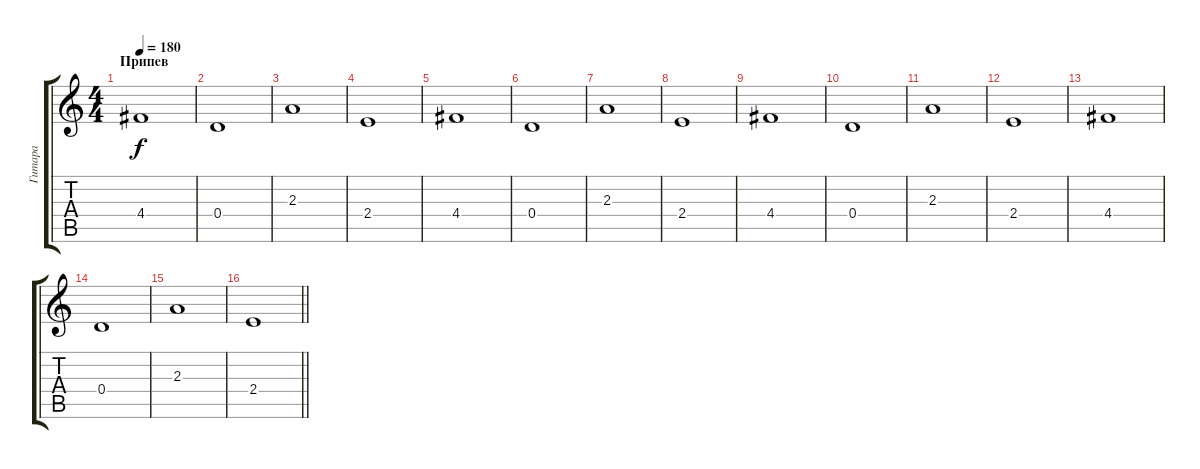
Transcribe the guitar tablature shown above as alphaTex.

\track ("Гитара" "Гитара") {instrument overdrivenguitar}
\staff {score tabs}
\tuning (E4 B3 G3 D3 A2 E2) {hide}
\ts (4 4)
\section ("" "Припев")
\tempo 180
\clef g2
\ks c
4.4.1{dy f} |
0.4.1 |
2.3.1 |
2.4.1 |
4.4.1 |
0.4.1 |
2.3.1 |
2.4.1 |
4.4.1 |
0.4.1 |
2.3.1 |
2.4.1 |
4.4.1 |
0.4.1 |
2.3.1 |
\barLineRight lightlight
2.4.1
